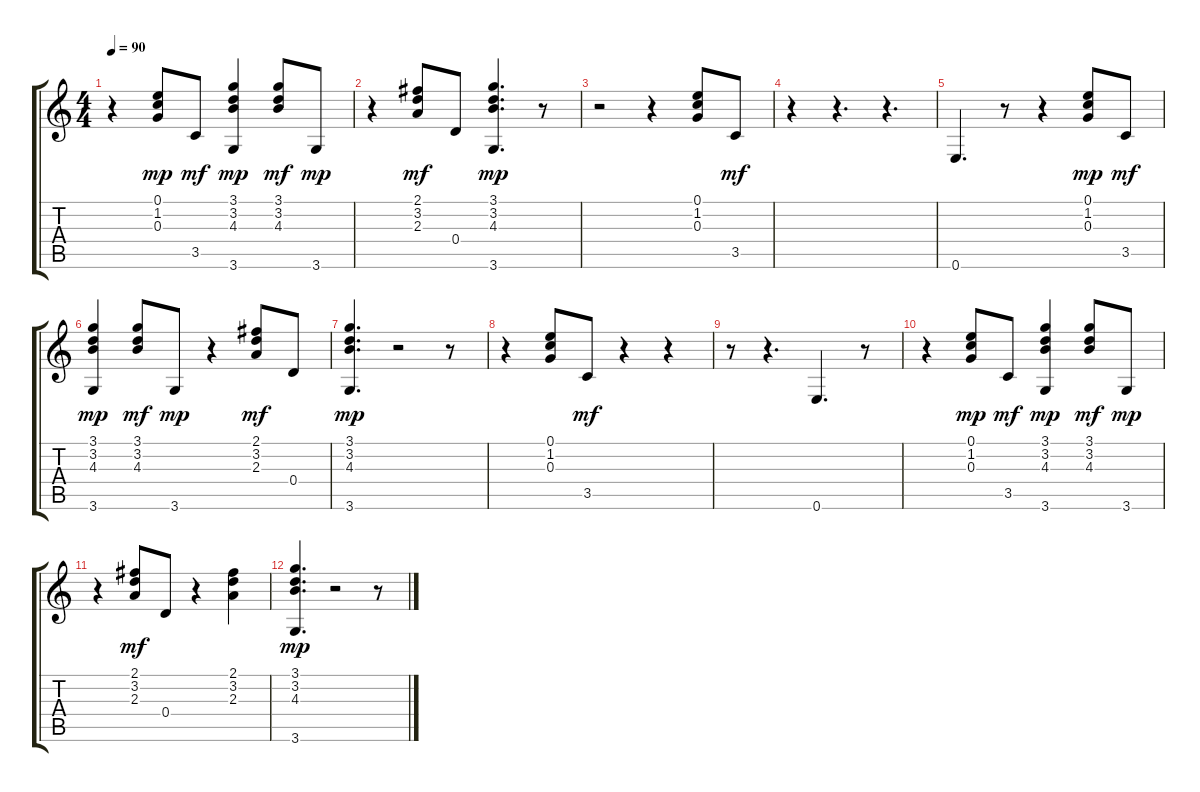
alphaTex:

\track "" {instrument acousticguitarnylon}
\staff {score tabs}
\tuning (E4 B3 G3 D3 A2 E2) {hide}
\ts (4 4)
\tempo 90
\clef g2
\ks c
r.4{dy mf} (0.1 1.2 0.3).8{dy mp} 3.5.8{dy mf} (3.1 3.2 4.3 3.6).4{dy mp} (3.1 3.2 4.3).8{dy mf} 3.6.8{dy mp} |
r.4 (2.1 3.2 2.3).8{dy mf} 0.4.8 (3.1 3.2 4.3 3.6).4{d dy mp} r.8 |
r.2 r.4 (0.1 1.2 0.3).8 3.5.8{dy mf} |
r.4 r.4{d} r.4{d} |
0.6.4{d} r.8 r.4 (0.1 1.2 0.3).8{dy mp} 3.5.8{dy mf} |
(3.1 3.2 4.3 3.6).4{dy mp} (3.1 3.2 4.3).8{dy mf} 3.6.8{dy mp} r.4 (2.1 3.2 2.3).8{dy mf} 0.4.8 |
(3.1 3.2 4.3 3.6).4{d dy mp} r.2 r.8 |
r.4 (0.1 1.2 0.3).8 3.5.8{dy mf} r.4 r.4 |
r.8 r.4{d} 0.6.4{d} r.8 |
r.4 (0.1 1.2 0.3).8{dy mp} 3.5.8{dy mf} (3.1 3.2 4.3 3.6).4{dy mp} (3.1 3.2 4.3).8{dy mf} 3.6.8{dy mp} |
r.4 (2.1 3.2 2.3).8{dy mf} 0.4.8 r.4 (2.1 3.2 2.3).4 |
(3.1 3.2 4.3 3.6).4{d dy mp} r.2 r.8
